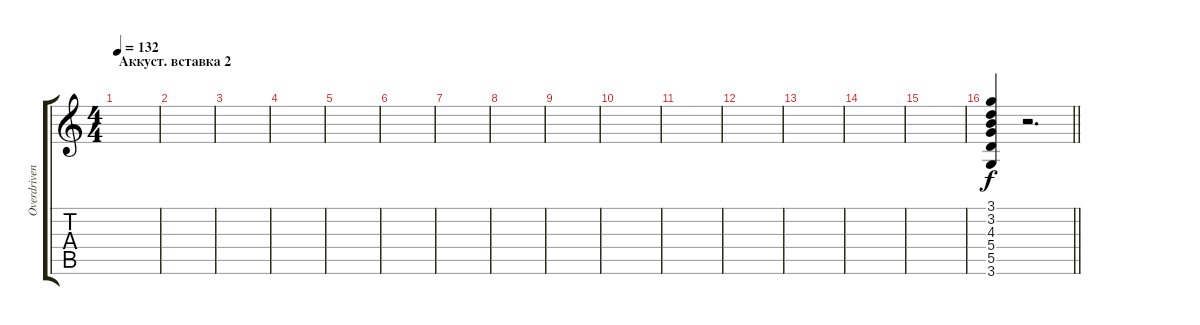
\track ("Overdriven guitar" "Overdriven") {instrument electricguitarmuted}
\staff {score tabs}
\tuning (E4 B3 G3 D3 A2 E2) {hide}
\ts (4 4)
\section ("" "Аккуст. вставка 2")
\tempo 132
\clef g2
\ks c
|
|
|
|
|
|
|
|
|
|
|
|
|
|
|
\barLineRight lightlight
(3.1 3.2 4.3 5.4 5.5 3.6).4 r.2{d}
